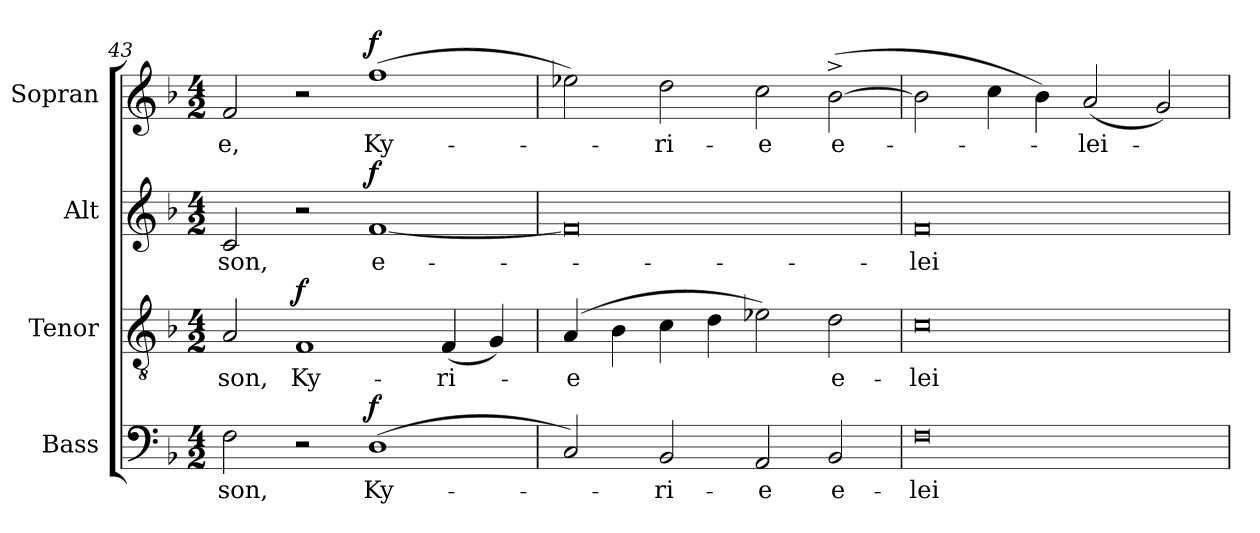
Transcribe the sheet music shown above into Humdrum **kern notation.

**kern	**text	**dynam	**kern	**text	**dynam	**kern	**text	**dynam	**kern	**text	**dynam
*part4	*part4	*part4	*part3	*part3	*part3	*part2	*part2	*part2	*part1	*part1	*part1
*staff4	*staff4	*staff4	*staff3	*staff3	*staff3	*staff2	*staff2	*staff2	*staff1	*staff1	*staff1
*I"Bass	*	*	*I"Tenor	*	*	*I"Alt	*	*	*I"Sopran	*	*
*I'B.	*	*	*I'T.	*	*	*I'A.	*	*	*I'S.	*	*
*clefF4	*	*	*clefGv2	*	*	*clefG2	*	*	*clefG2	*	*
*k[b-]	*	*	*k[b-]	*	*	*k[b-]	*	*	*k[b-]	*	*
*F:	*	*	*F:	*	*	*F:	*	*	*F:	*	*
*M4/2	*	*	*M4/2	*	*	*M4/2	*	*	*M4/2	*	*
=43	=43	=43	=43	=43	=43	=43	=43	=43	=43	=43	=43
!	!LO:LY:b	!	!	!LO:LY:b	!	!	!LO:LY:b	!	!	!LO:LY:b	!
2F\	-son,	.	2A/	-son,	.	2c/	-son,	.	2f/	-e,	.
!	!	!	!	!LO:LY:b	!LO:DY:a	!	!	!	!	!	!
2r	.	.	1F	Ky-	f	2r	.	.	2r	.	.
!	!LO:LY:b	!LO:DY:a	!	!	!	!	!LO:LY:b	!LO:DY:a	!	!LO:LY:b	!LO:DY:a
(<1D	Ky-	f	.	.	.	[1f	e-	f	(>1ff	Ky-	f
!	!	!	!	!LO:LY:b	!	!	!	!	!	!	!
.	.	.	(<4F/	-ri-	.	.	.	.	.	.	.
.	.	.	4G/)	.	.	.	.	.	.	.	.
=44	=44	=44	=44	=44	=44	=44	=44	=44	=44	=44	=44
!	!	!	!	!LO:LY:b	!	!	!	!	!	!	!
2C/)	.	.	(4A/	-e	.	0f]	.	.	2ee-X\)	.	.
.	.	.	4B-\	.	.	.	.	.	.	.	.
!	!LO:LY:b	!	!	!	!	!	!	!	!	!LO:LY:b	!
2BB-/	-ri-	.	4c\	.	.	.	.	.	2dd\	-ri-	.
.	.	.	4d\	.	.	.	.	.	.	.	.
!	!LO:LY:b	!	!	!	!	!	!	!	!	!LO:LY:b	!
2AA/	-e	.	2e-X\)	.	.	.	.	.	2cc\	-e	.
!	!LO:LY:b	!	!	!LO:LY:b	!	!	!	!	!	!LO:LY:b	!
2BB-/	e-	.	2d\	e-	.	.	.	.	(>[2b-^>\	e-	.
=45	=45	=45	=45	=45	=45	=45	=45	=45	=45	=45	=45
!	!LO:LY:b	!	!	!LO:LY:b	!	!	!LO:LY:b	!	!	!	!
0F	-lei-	.	0c	-lei-	.	0f	-lei-	.	2b-\]	.	.
.	.	.	.	.	.	.	.	.	4cc\	.	.
.	.	.	.	.	.	.	.	.	4b-\)	.	.
!	!	!	!	!	!	!	!	!	!	!LO:LY:b	!
.	.	.	.	.	.	.	.	.	(<2a/	-lei-	.
.	.	.	.	.	.	.	.	.	2g/)	.	.
=	=	=	=	=	=	=	=	=	=	=	=
*-	*-	*-	*-	*-	*-	*-	*-	*-	*-	*-	*-
